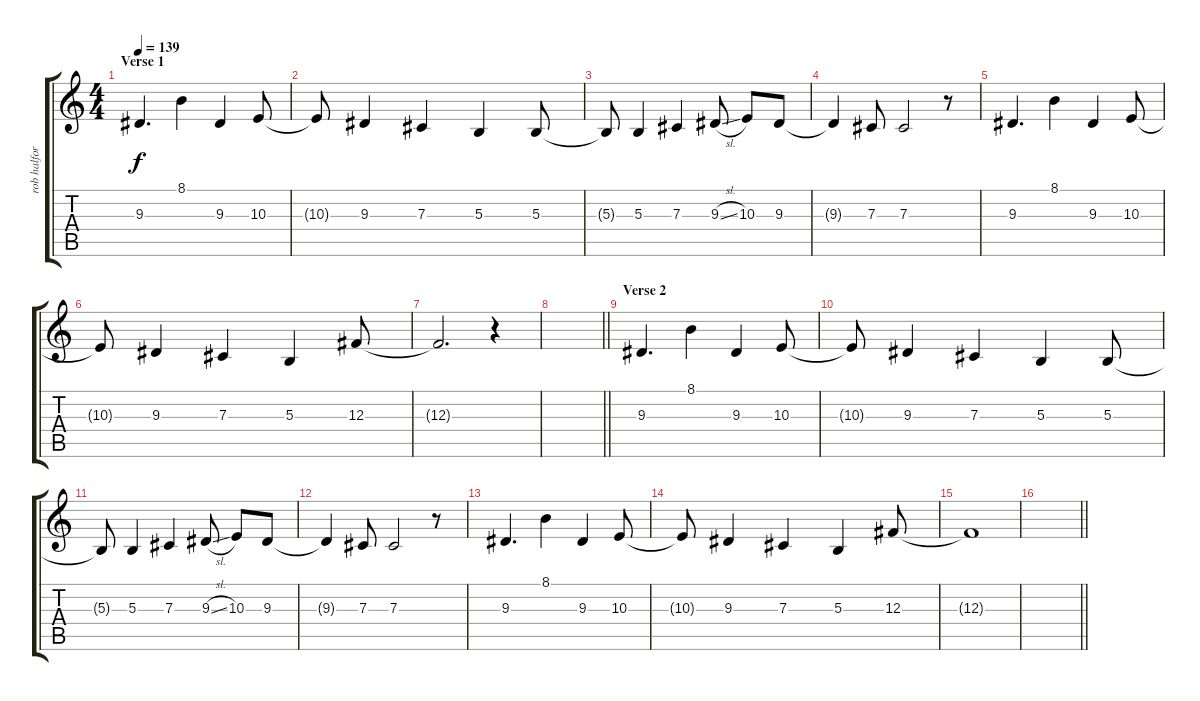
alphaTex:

\track ("rob halford" "rob halfor") {instrument altosax}
\staff {score tabs}
\tuning (Eb4 Bb3 Gb3 Db3 Ab2 Eb2) {hide}
\ts (4 4)
\section ("" "Verse 1")
\tempo 139
\clef g2
\ks c
9.3.4{d dy f} 8.1.4 9.3.4 10.3.8 |
10.3{t}.8 9.3.4 7.3.4 5.3.4 5.3.8 |
5.3{t}.8 5.3.4 7.3.4 9.3{sl}.8 10.3.8 9.3.8 |
9.3{t}.4 7.3.8 7.3.2 r.8 |
9.3.4{d} 8.1.4 9.3.4 10.3.8 |
10.3{t}.8 9.3.4 7.3.4 5.3.4 12.3.8 |
12.3{t}.2{d} r.4 |
\barLineRight lightlight
|
\section ("" "Verse 2")
9.3.4{d} 8.1.4 9.3.4 10.3.8 |
10.3{t}.8 9.3.4 7.3.4 5.3.4 5.3.8 |
5.3{t}.8 5.3.4 7.3.4 9.3{sl}.8 10.3.8 9.3.8 |
9.3{t}.4 7.3.8 7.3.2 r.8 |
9.3.4{d} 8.1.4 9.3.4 10.3.8 |
10.3{t}.8 9.3.4 7.3.4 5.3.4 12.3.8 |
12.3{t}.1 |
\barLineRight lightlight
